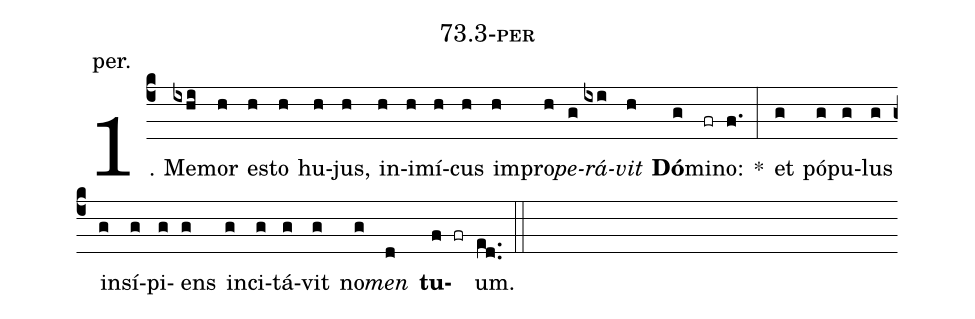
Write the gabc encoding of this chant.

name: 73.3-per;
annotation: per.;
%%
(c4)1. Me(ixhi)mor(h) es(h)to(h) hu(h)jus,(h) in(h)i(h)mí(h)cus(h) im(h)pro(h)<i>pe</i>(g)<i>rá</i>(ixi)<i>vit</i>(h) <b>Dó</b>(g)mi(fr)no:(f.) *(:) et(g) pó(g)pu(g)lus(g) in(g)sí(g)pi(g)ens(g) in(g)ci(g)tá(g)vit(g) no(g)<i>men</i>(d) <b>tu</b>(f fr)um.(ed..) (::)


%E(g) u(g) o(g) u(d) a(f) e.(ed..) (::)
